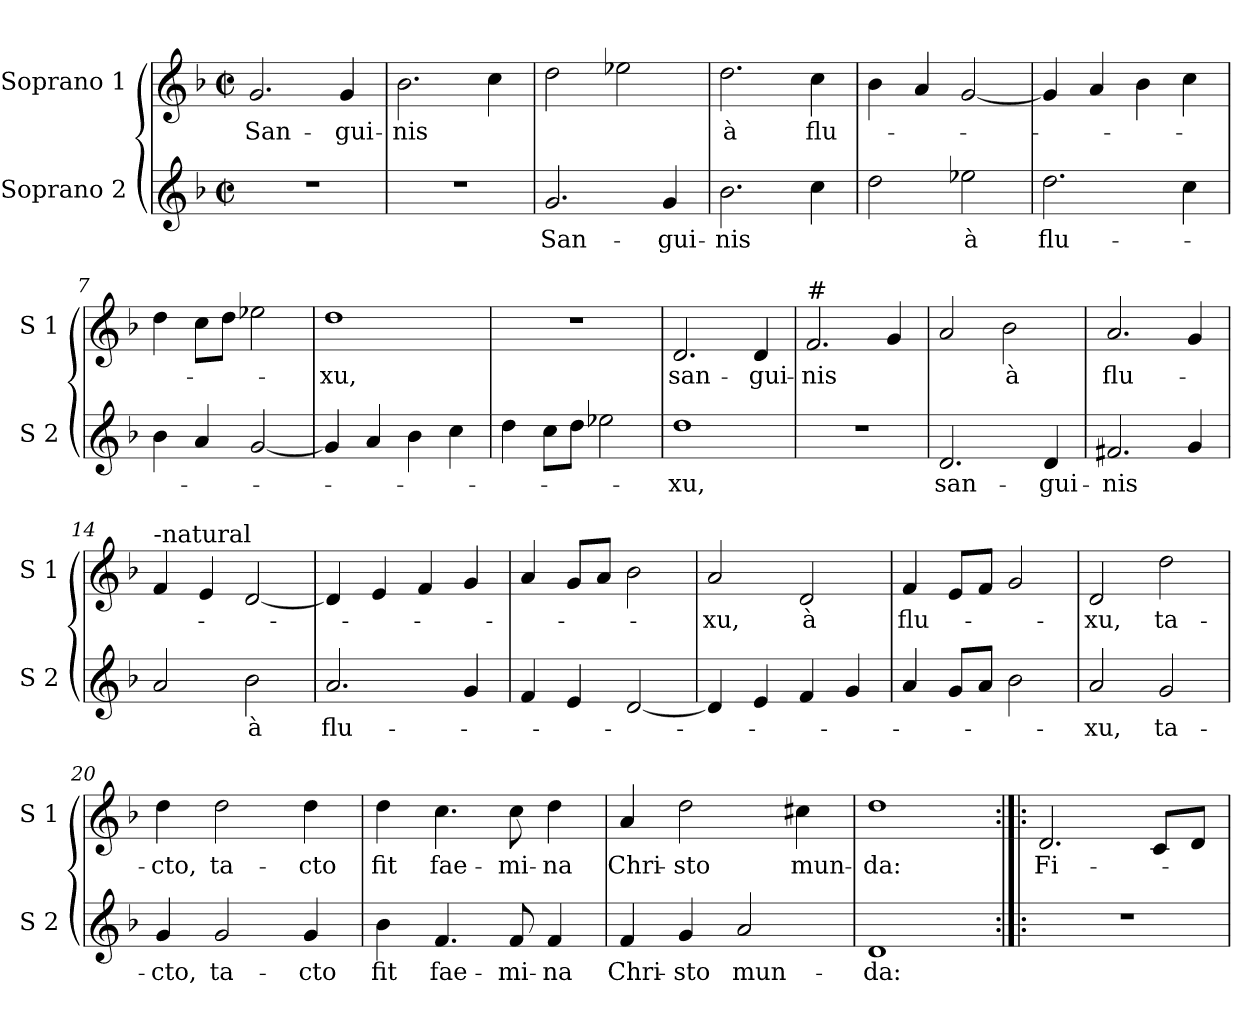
**kern	**text	**kern	**text
*part2	*part2	*part1	*part1
*staff2	*staff2	*staff1	*staff1
*I"Soprano 2	*	*I"Soprano 1	*
*I'S 2	*	*I'S 1	*
*clefG2	*	*clefG2	*
*k[b-]	*	*k[b-]	*
*F:	*	*F:	*
*M2/2	*	*M2/2	*
*met(c|)	*	*met(c|)	*
=1	=1	=1	=1
!	!	!	!LO:LY:b
1r	.	2.g/	San-
!	!	!	!LO:LY:b
.	.	4g/	-gui-
=2	=2	=2	=2
!	!	!	!LO:LY:b
1r	.	2.b-\	-nis
.	.	4cc\	.
=3	=3	=3	=3
!	!LO:LY:b	!	!
2.g/	San-	2dd\	.
.	.	2ee-X\	.
!	!LO:LY:b	!	!
4g/	-gui-	.	.
=4	=4	=4	=4
!	!LO:LY:b	!	!LO:LY:b
2.b-\	-nis	2.dd\	à
!	!	!	!LO:LY:b
4cc\	.	4cc\	flu-
!!LO:LB:g=z
=5	=5	=5	=5
2dd\	.	4b-\	.
.	.	4a/	.
!	!LO:LY:b	!	!
2ee-X\	à	[2g/	.
=6	=6	=6	=6
!	!LO:LY:b	!	!
2.dd\	flu-	4g/]	.
.	.	4a/	.
.	.	4b-\	.
4cc\	.	4cc\	.
=7	=7	=7	=7
4b-\	.	4dd\	.
4a/	.	8cc\L	.
.	.	8dd\J	.
[2g/	.	2ee-X\	.
=8	=8	=8	=8
!	!	!	!LO:LY:b
4g/]	.	1dd	-xu,
4a/	.	.	.
4b-\	.	.	.
4cc\	.	.	.
=9	=9	=9	=9
4dd\	.	1r	.
8cc\L	.	.	.
8dd\J	.	.	.
2ee-X\	.	.	.
!!LO:LB:g=z
=10	=10	=10	=10
!	!LO:LY:b	!	!LO:LY:b
1dd	-xu,	2.d/	san-
!	!	!	!LO:LY:b
.	.	4d/	-gui-
=11	=11	=11	=11
!	!	!LO:TX:a:t=#	!
!	!	!	!LO:LY:b
1r	.	2.f/	-nis
.	.	4g/	.
=12	=12	=12	=12
!	!LO:LY:b	!	!
2.d/	san-	2a/	.
!	!	!	!LO:LY:b
.	.	2b-\	à
!	!LO:LY:b	!	!
4d/	-gui-	.	.
=13	=13	=13	=13
!	!LO:LY:b	!	!LO:LY:b
2.f#X/	-nis	2.a/	flu-
4g/	.	4g/	.
=14	=14	=14	=14
!	!	!LO:TX:a:t=-natural	!
2a/	.	4f/	.
.	.	4e/	.
!	!LO:LY:b	!	!
2b-\	à	[2d/	.
!!LO:LB:g=z
=15	=15	=15	=15
!	!LO:LY:b	!	!
2.a/	flu-	4d/]	.
.	.	4e/	.
.	.	4f/	.
4g/	.	4g/	.
=16	=16	=16	=16
4f/	.	4a/	.
4e/	.	8g/L	.
.	.	8a/J	.
[2d/	.	2b-\	.
=17	=17	=17	=17
!	!	!	!LO:LY:b
4d/]	.	2a/	-xu,
4e/	.	.	.
!	!	!	!LO:LY:b
4f/	.	2d/	à
4g/	.	.	.
=18	=18	=18	=18
!	!	!	!LO:LY:b
4a/	.	4f/	flu-
8g/L	.	8e/L	.
8a/J	.	8f/J	.
2b-\	.	2g/	.
=19	=19	=19	=19
!	!LO:LY:b	!	!LO:LY:b
2a/	-xu,	2d/	-xu,
!	!LO:LY:b	!	!LO:LY:b
2g/	ta-	2dd\	ta-
!!LO:LB:g=z
=20	=20	=20	=20
!	!LO:LY:b	!	!LO:LY:b
4g/	-cto,	4dd\	-cto,
!	!LO:LY:b	!	!LO:LY:b
2g/	ta-	2dd\	ta-
!	!LO:LY:b	!	!LO:LY:b
4g/	-cto	4dd\	-cto
=21	=21	=21	=21
!	!LO:LY:b	!	!LO:LY:b
4b-\	fit	4dd\	fit
!	!LO:LY:b	!	!LO:LY:b
4.f/	fae-	4.cc\	fae-
!	!LO:LY:b	!	!LO:LY:b
8f/	-mi-	8cc\	-mi-
!	!LO:LY:b	!	!LO:LY:b
4f/	-na	4dd\	-na
=22	=22	=22	=22
!	!LO:LY:b	!	!LO:LY:b
4f/	Chri-	4a/	Chri-
!	!LO:LY:b	!	!LO:LY:b
4g/	-sto	2dd\	-sto
!	!LO:LY:b	!	!
2a/	mun-	.	.
!	!	!	!LO:LY:b
.	.	4cc#X\	mun-
=23	=23	=23	=23
!	!LO:LY:b	!	!LO:LY:b
1d	-da:	1dd	-da:
!!LO:PB:g=z
=24:|!|:	=24:|!|:	=24:|!|:	=24:|!|:
!	!	!	!LO:LY:b
1r	.	2.d/	Fi-
.	.	8c/L	.
.	.	8d/J	.
=	=	=	=
*-	*-	*-	*-
